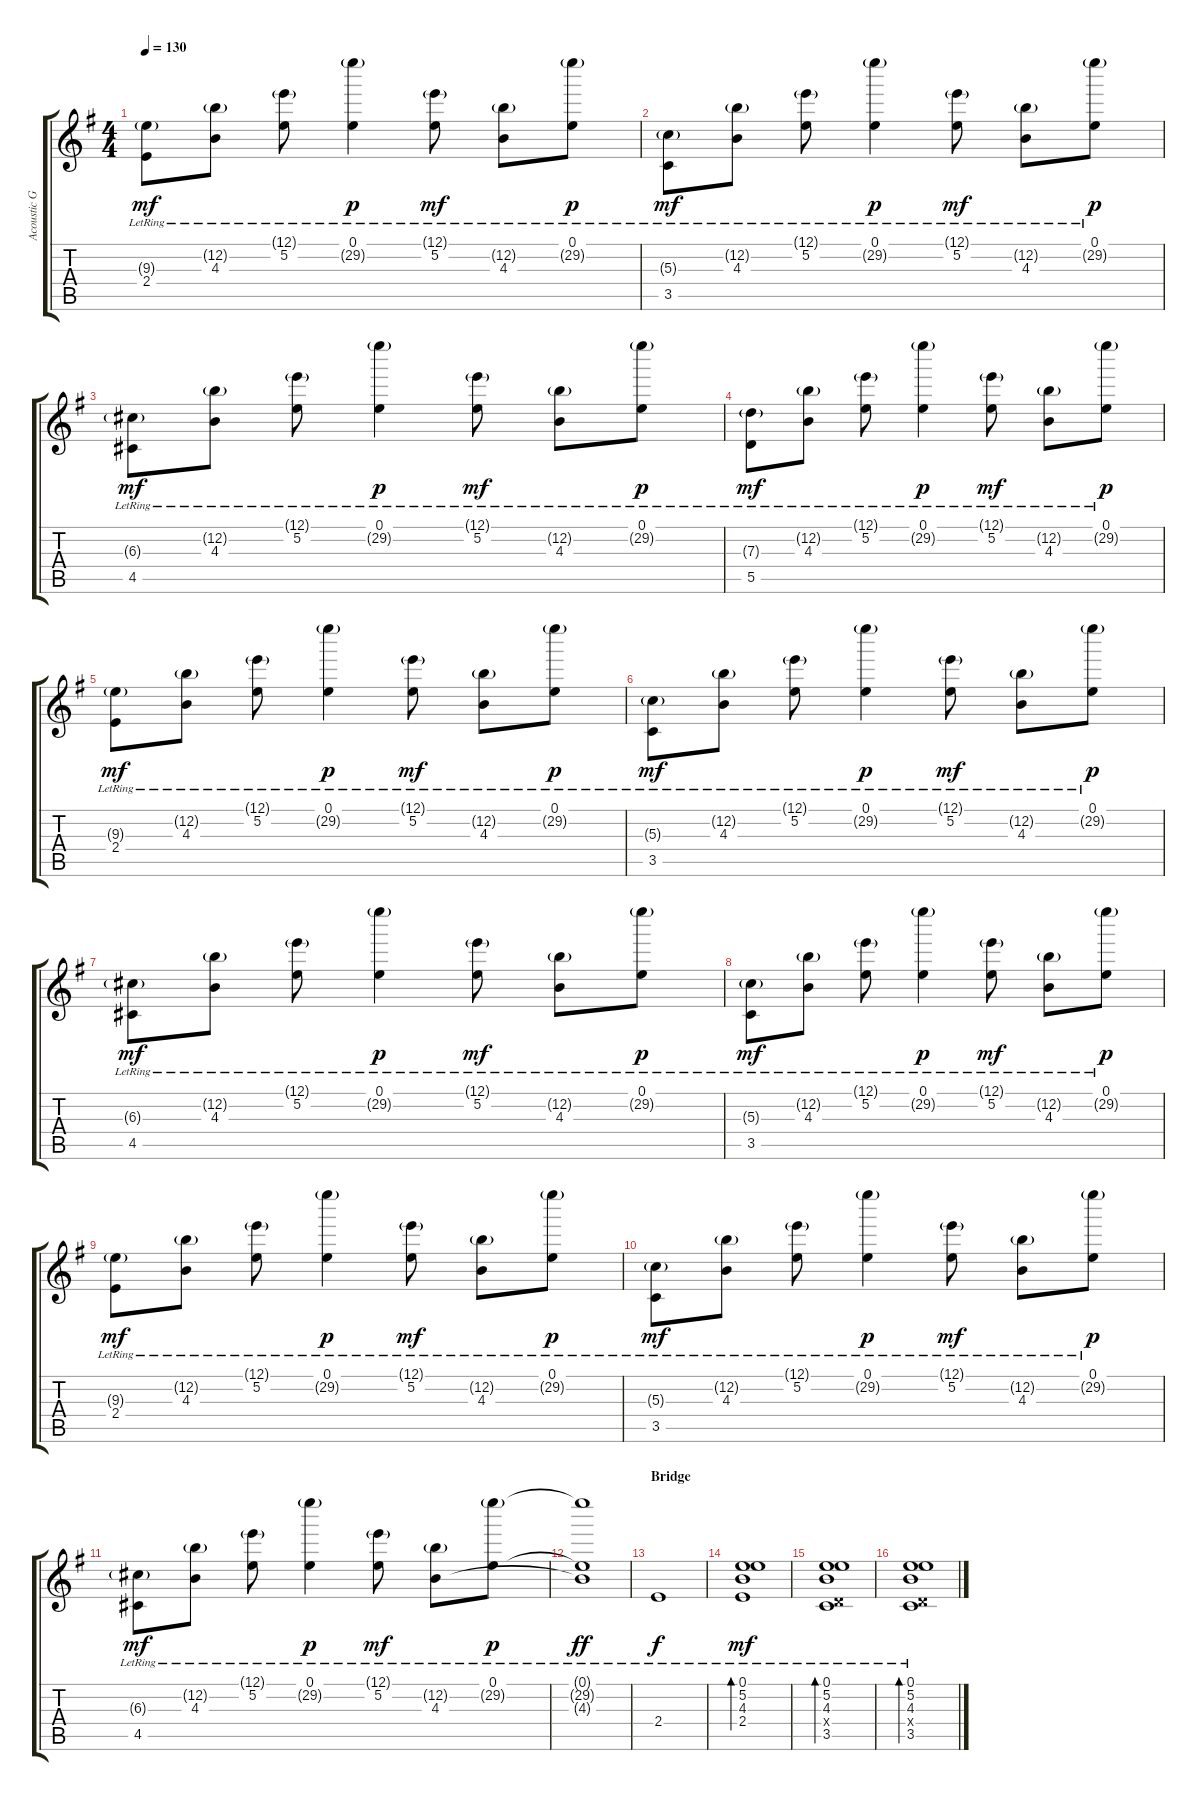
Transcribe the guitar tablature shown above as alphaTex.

\track ("Acoustic Guitar (R)" "Acoustic G") {instrument acousticguitarsteel}
\staff {score tabs}
\tuning (E4 B3 G3 D3 A2 E2) {hide}
\ts (4 4)
\tempo 130
\clef g2
\ks eminor
(9.3{g lr} 2.4{lr}).8{dy mf} (12.2{g lr} 4.3{lr}).8 (12.1{g lr} 5.2{lr}).8 (0.1{lr} 29.2{g lr}).4{dy p} (12.1{g lr} 5.2{lr}).8{dy mf} (12.2{g lr} 4.3{lr}).8 (0.1{lr} 29.2{g lr}).8{dy p} |
(5.3{g lr} 3.5{lr}).8{dy mf} (12.2{g lr} 4.3{lr}).8 (12.1{g lr} 5.2{lr}).8 (0.1{lr} 29.2{g lr}).4{dy p} (12.1{g lr} 5.2{lr}).8{dy mf} (12.2{g lr} 4.3{lr}).8 (0.1{lr} 29.2{g lr}).8{dy p} |
(6.3{g lr} 4.5{lr}).8{dy mf} (12.2{g lr} 4.3{lr}).8 (12.1{g lr} 5.2{lr}).8 (0.1{lr} 29.2{g lr}).4{dy p} (12.1{g lr} 5.2{lr}).8{dy mf} (12.2{g lr} 4.3{lr}).8 (0.1{lr} 29.2{g lr}).8{dy p} |
(7.3{g lr} 5.5{lr}).8{dy mf} (12.2{g lr} 4.3{lr}).8 (12.1{g lr} 5.2{lr}).8 (0.1{lr} 29.2{g lr}).4{dy p} (12.1{g lr} 5.2{lr}).8{dy mf} (12.2{g lr} 4.3{lr}).8 (0.1{lr} 29.2{g lr}).8{dy p} |
(9.3{g lr} 2.4{lr}).8{dy mf} (12.2{g lr} 4.3{lr}).8 (12.1{g lr} 5.2{lr}).8 (0.1{lr} 29.2{g lr}).4{dy p} (12.1{g lr} 5.2{lr}).8{dy mf} (12.2{g lr} 4.3{lr}).8 (0.1{lr} 29.2{g lr}).8{dy p} |
(5.3{g lr} 3.5{lr}).8{dy mf} (12.2{g lr} 4.3{lr}).8 (12.1{g lr} 5.2{lr}).8 (0.1{lr} 29.2{g lr}).4{dy p} (12.1{g lr} 5.2{lr}).8{dy mf} (12.2{g lr} 4.3{lr}).8 (0.1{lr} 29.2{g lr}).8{dy p} |
(6.3{g lr} 4.5{lr}).8{dy mf} (12.2{g lr} 4.3{lr}).8 (12.1{g lr} 5.2{lr}).8 (0.1{lr} 29.2{g lr}).4{dy p} (12.1{g lr} 5.2{lr}).8{dy mf} (12.2{g lr} 4.3{lr}).8 (0.1{lr} 29.2{g lr}).8{dy p} |
(5.3{g lr} 3.5{lr}).8{dy mf} (12.2{g lr} 4.3{lr}).8 (12.1{g lr} 5.2{lr}).8 (0.1{lr} 29.2{g lr}).4{dy p} (12.1{g lr} 5.2{lr}).8{dy mf} (12.2{g lr} 4.3{lr}).8 (0.1{lr} 29.2{g lr}).8{dy p} |
(9.3{g lr} 2.4{lr}).8{dy mf} (12.2{g lr} 4.3{lr}).8 (12.1{g lr} 5.2{lr}).8 (0.1{lr} 29.2{g lr}).4{dy p} (12.1{g lr} 5.2{lr}).8{dy mf} (12.2{g lr} 4.3{lr}).8 (0.1{lr} 29.2{g lr}).8{dy p} |
(5.3{g lr} 3.5{lr}).8{dy mf} (12.2{g lr} 4.3{lr}).8 (12.1{g lr} 5.2{lr}).8 (0.1{lr} 29.2{g lr}).4{dy p} (12.1{g lr} 5.2{lr}).8{dy mf} (12.2{g lr} 4.3{lr}).8 (0.1{lr} 29.2{g lr}).8{dy p} |
(6.3{g lr} 4.5{lr}).8{dy mf} (12.2{g lr} 4.3{lr}).8 (12.1{g lr} 5.2{lr}).8 (0.1{lr} 29.2{g lr}).4{dy p} (12.1{g lr} 5.2{lr}).8{dy mf} (12.2{g lr} 4.3{lr}).8 (0.1{lr} 29.2{g lr}).8{dy p} |
(0.1{lr t} 29.2{lr t} 4.3{lr t}).1{dy ff} |
\section ("" "Bridge")
2.4{lr}.1{dy f} |
(0.1{lr} 5.2{lr} 4.3{lr} 2.4{lr}).1{bd 240 dy mf} |
(0.1{lr} 5.2{lr} 4.3{lr} 0.4{x} 3.5).1{bd 240} |
(0.1{lr} 5.2{lr} 4.3{lr} 0.4{x} 3.5).1{bd 240}
